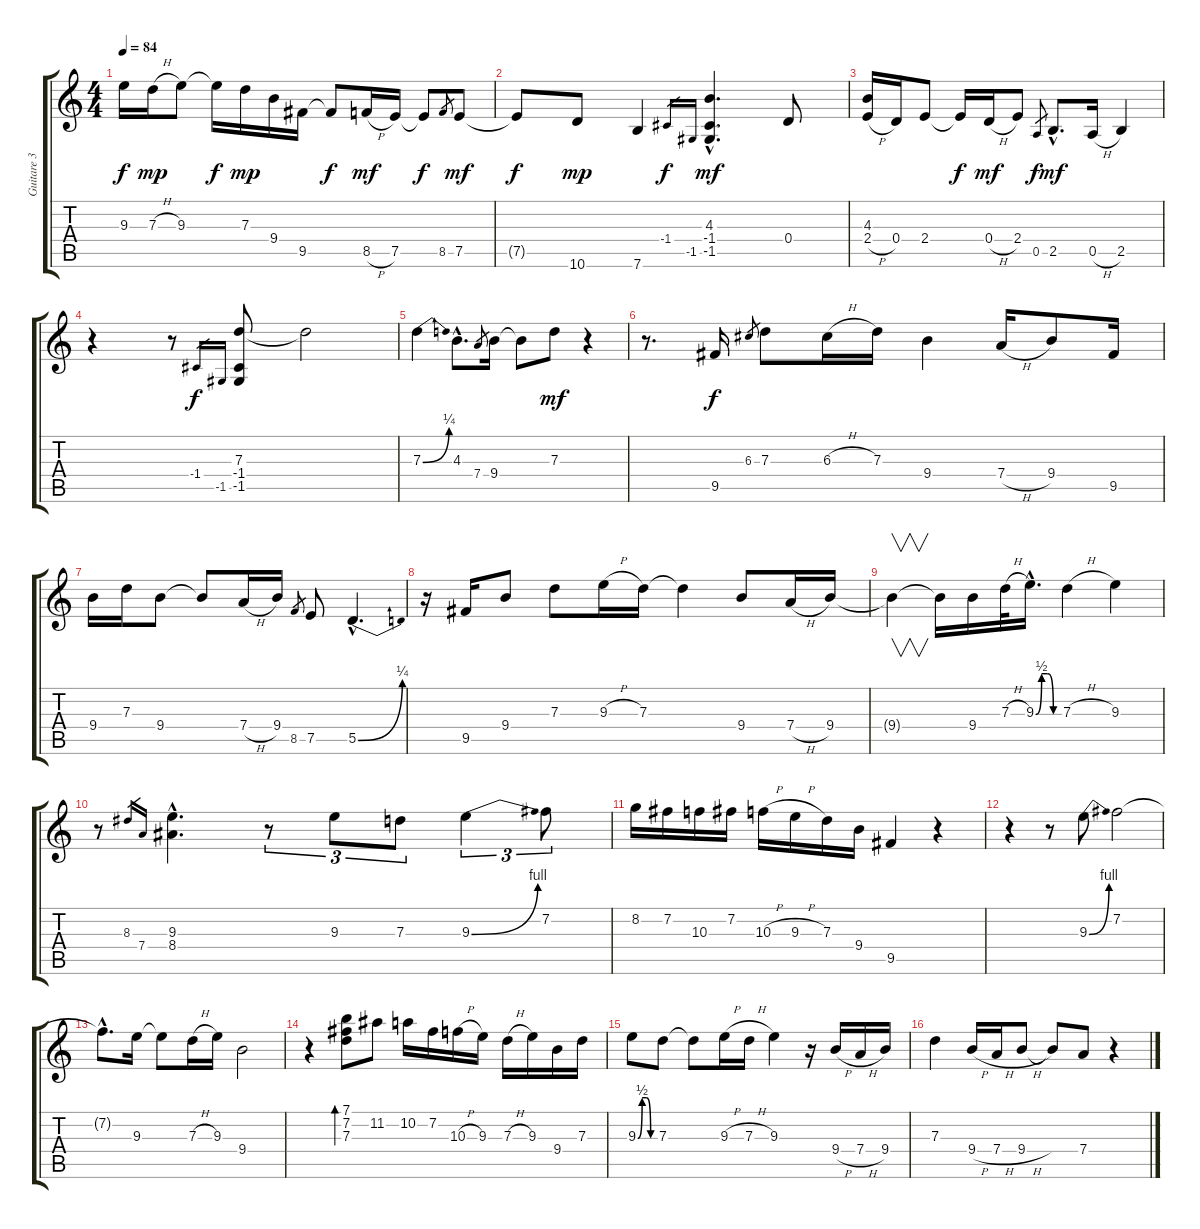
\track ("Guitare 3" "Guitare 3") {instrument overdrivenguitar}
\staff {score tabs}
\tuning (E4 B3 G3 D3 A2 E2) {hide}
\ts (4 4)
\tempo 84
\clef g2
\ks c
9.3{t}.16{dy f} 7.3{h}.16{dy mp} 9.3.8 9.3{t}.16{dy f} 7.3.16{dy mp} 9.4.16 9.5.16 9.5{t}.8{dy f} 8.5{h}.16{dy mf} 7.5.16 7.5{t}.8{dy f} 8.5.8{gr} 7.5.8{dy mf} |
7.5{t}.8{dy f} 10.6.8{dy mp} 7.6.4 -1.4.16{gr dy f} -1.5.16{gr} (4.3{hac} -1.4{hac} -1.5{hac}).4{d dy mf} 0.4.8 |
(4.3 2.4{h}).16 0.4.16 2.4.8 2.4{t}.16{dy f} 0.4{h}.16{dy mf} 2.4.8 0.5.8{gr dy f} 2.5{hac}.8{d dy mf} 0.5{h}.16 2.5.4 |
r.4 r.8 -1.4.16{gr dy f} -1.5.16{gr} (7.3 -1.4 -1.5).8 7.3{t}.2 |
7.3{be (bend 0 0 60 1)}.4 4.3{hac}.8{d} 7.4.8{gr} 9.4.16 9.4{t}.8 7.3.8{dy mf} r.4 |
r.8{d} 9.5.16{dy f} 6.3.8{gr} 7.3.8 6.3{h}.16 7.3.16 9.4.4 7.4{h}.16 9.4.8 9.5.16 |
9.4.16 7.3.16 9.4.8 9.4{t}.8 7.4{h}.16 9.4.16 8.5.8{gr} 7.5.8 5.5{be (bend 0 0 60 1) hac}.4{d} |
r.16 9.5.16 9.4.8 7.3.8 9.3{h}.16 7.3.16 7.3{t}.4 9.4.8 7.4{h}.16 9.4.16 |
9.4{t}.4{v} 9.4{t}.16 9.4.16 7.3{h}.32 9.3{be (custom 0 0 15 2 30 2 45 0 60 0) hac}.16{d} 7.3{h}.4 9.3.4 |
r.8 8.3.16{gr} 7.4.16{gr} (9.3{hac} 8.4{hac}).4{d} r.8{tu (3 2)} 9.3.8{tu (3 2)} 7.3.8{tu (3 2)} 9.3{be (bend 0 0 60 4)}.4{tu (3 2)} 7.2.8{tu (3 2)} |
8.2.16 7.2.16 10.3.16 7.2.16 10.3{h}.16 9.3{h}.16 7.3.16 9.4.16 9.5.4 r.4 |
r.4 r.8 9.3{be (bend 0 0 60 4)}.8 7.2.2 |
7.2{hac t}.8{d} 9.3.16 9.3{t}.8 7.3{h}.16 9.3.16 9.4.2 |
r.4 (7.1 7.2 7.3).8{bd 60} 11.2.8 10.2.16 7.2.16 10.3{h}.16 9.3.16 7.3{h}.16 9.3.16 9.4.16 7.3.16 |
9.3{be (custom 0 0 15 2 30 2 45 0 60 0)}.8 7.3.8 7.3{t}.8 9.3{h}.16 7.3{h}.16 9.3.4 r.16 9.4{h}.16 7.4{h}.16 9.4.16 |
7.3.4 9.4{h}.16 7.4{h}.16 9.4{h}.8 9.4{t}.8 7.4.8 r.4
